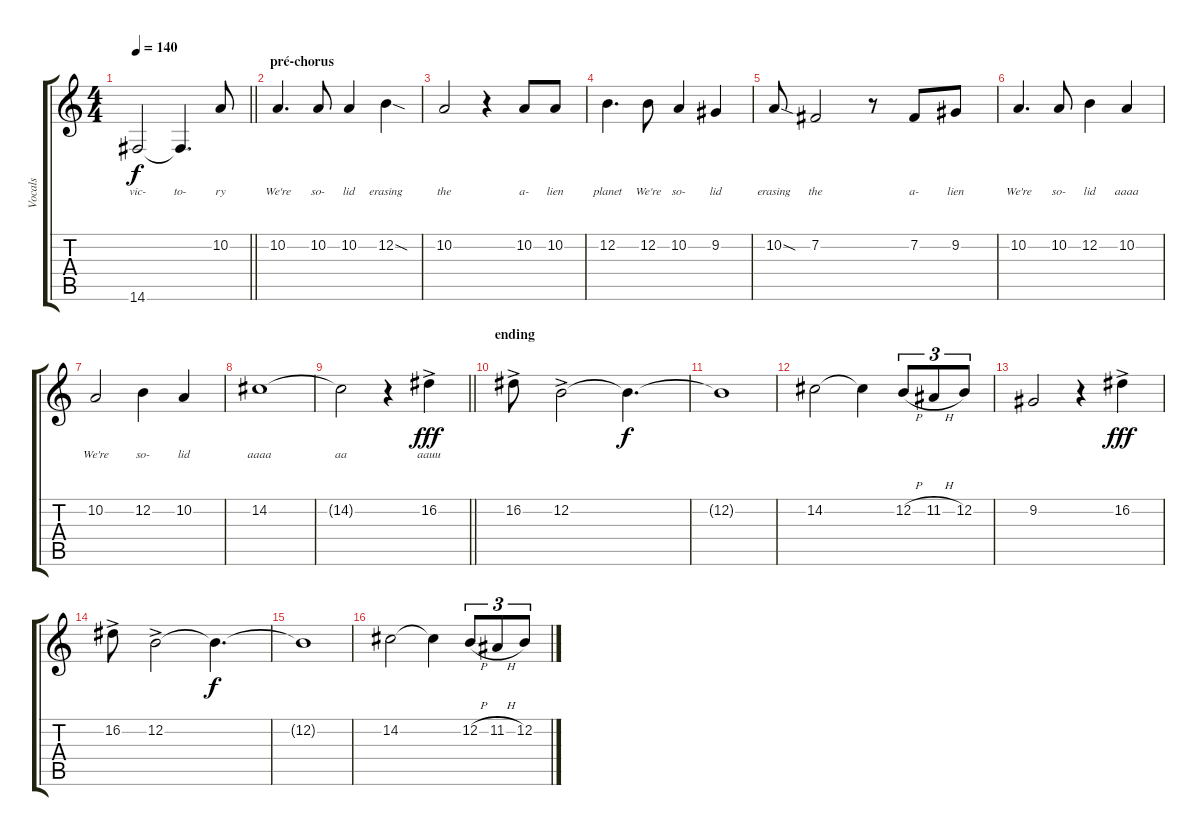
\track ("Vocals" "Vocals") {instrument flute}
\staff {score tabs}
\tuning (E4 B3 G3 D3 A2 E2) {hide}
\ts (4 4)
\tempo 140
\clef g2
\barLineRight lightlight
\ks c
14.6{t}.2{lyrics (0 "vic-") lyrics (1 "") lyrics (2 "") lyrics (3 "") lyrics (4 "") dy f} 14.6{t}.4{d lyrics (0 "to-") lyrics (1 "") lyrics (2 "") lyrics (3 "") lyrics (4 "")} 10.2.8{lyrics (0 "ry") lyrics (1 "") lyrics (2 "") lyrics (3 "") lyrics (4 "") volume 16} |
\section ("" "pré-chorus")
10.2.4{d lyrics (0 "We're") lyrics (1 "") lyrics (2 "") lyrics (3 "") lyrics (4 "")} 10.2.8{lyrics (0 "so-") lyrics (1 "") lyrics (2 "") lyrics (3 "") lyrics (4 "")} 10.2.4{lyrics (0 "lid") lyrics (1 "") lyrics (2 "") lyrics (3 "") lyrics (4 "")} 12.2{sod}.4{lyrics (0 "erasing") lyrics (1 "") lyrics (2 "") lyrics (3 "") lyrics (4 "")} |
10.2.2{lyrics (0 "the") lyrics (1 "") lyrics (2 "") lyrics (3 "") lyrics (4 "")} r.4 10.2.8{lyrics (0 "a-") lyrics (1 "") lyrics (2 "") lyrics (3 "") lyrics (4 "")} 10.2.8{lyrics (0 "lien") lyrics (1 "") lyrics (2 "") lyrics (3 "") lyrics (4 "")} |
12.2.4{d lyrics (0 "planet") lyrics (1 "") lyrics (2 "") lyrics (3 "") lyrics (4 "")} 12.2.8{lyrics (0 "We're") lyrics (1 "") lyrics (2 "") lyrics (3 "") lyrics (4 "")} 10.2.4{lyrics (0 "so-") lyrics (1 "") lyrics (2 "") lyrics (3 "") lyrics (4 "")} 9.2.4{lyrics (0 "lid") lyrics (1 "") lyrics (2 "") lyrics (3 "") lyrics (4 "")} |
10.2{sod}.8{lyrics (0 "erasing") lyrics (1 "") lyrics (2 "") lyrics (3 "") lyrics (4 "")} 7.2.2{lyrics (0 "the") lyrics (1 "") lyrics (2 "") lyrics (3 "") lyrics (4 "")} r.8 7.2.8{lyrics (0 "a-") lyrics (1 "") lyrics (2 "") lyrics (3 "") lyrics (4 "")} 9.2.8{lyrics (0 "lien") lyrics (1 "") lyrics (2 "") lyrics (3 "") lyrics (4 "")} |
10.2.4{d lyrics (0 "We're") lyrics (1 "") lyrics (2 "") lyrics (3 "") lyrics (4 "")} 10.2.8{lyrics (0 "so-") lyrics (1 "") lyrics (2 "") lyrics (3 "") lyrics (4 "")} 12.2.4{lyrics (0 "lid") lyrics (1 "") lyrics (2 "") lyrics (3 "") lyrics (4 "")} 10.2.4{lyrics (0 "aaaa") lyrics (1 "") lyrics (2 "") lyrics (3 "") lyrics (4 "")} |
10.2.2{lyrics (0 "We're") lyrics (1 "") lyrics (2 "") lyrics (3 "") lyrics (4 "")} 12.2.4{lyrics (0 "so-") lyrics (1 "") lyrics (2 "") lyrics (3 "") lyrics (4 "")} 10.2.4{lyrics (0 "lid") lyrics (1 "") lyrics (2 "") lyrics (3 "") lyrics (4 "")} |
14.2.1{lyrics (0 "aaaa") lyrics (1 "") lyrics (2 "") lyrics (3 "") lyrics (4 "")} |
\barLineRight lightlight
14.2{t}.2{lyrics (0 "aa") lyrics (1 "") lyrics (2 "") lyrics (3 "") lyrics (4 "")} r.4 16.2{ac}.4{lyrics (0 "aauu") lyrics (1 "") lyrics (2 "") lyrics (3 "") lyrics (4 "") dy fff} |
\section ("" "ending")
16.2{ac}.8 12.2{ac}.2 12.2{t}.4{d dy f} |
12.2{t}.1 |
14.2.2 14.2{t}.4 12.2{h}.8{tu (3 2)} 11.2{h}.8{tu (3 2)} 12.2.8{tu (3 2)} |
9.2.2 r.4 16.2{ac}.4{dy fff} |
16.2{ac}.8 12.2{ac}.2 12.2{t}.4{d dy f} |
12.2{t}.1 |
14.2.2 14.2{t}.4 12.2{h}.8{tu (3 2)} 11.2{h}.8{tu (3 2)} 12.2.8{tu (3 2)}
